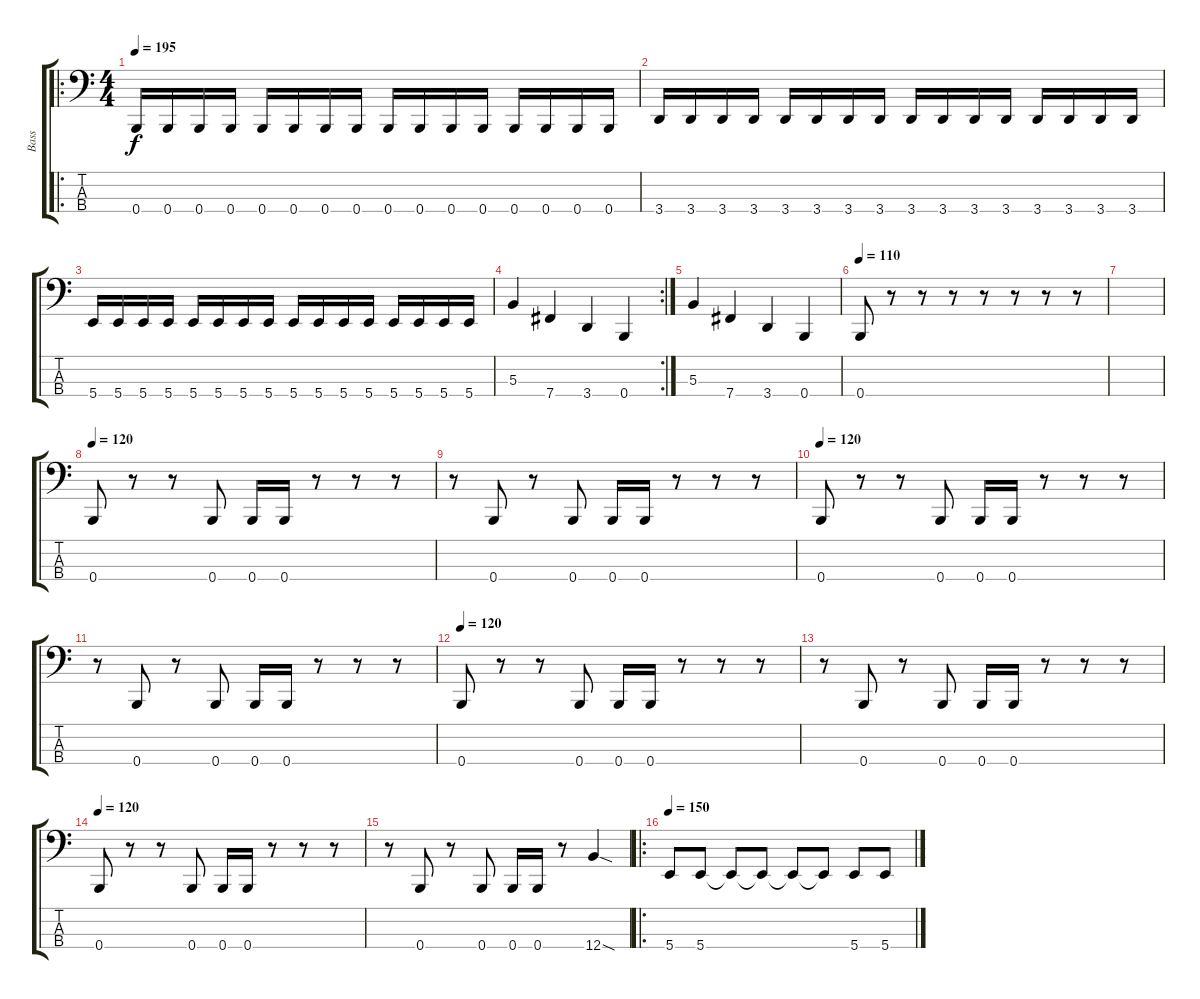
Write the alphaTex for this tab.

\track ("Bass" "Bass") {instrument electricbasspick}
\staff {score tabs}
\tuning (E2 B1 Gb1 B0) {hide}
\ro
\ts (4 4)
\tempo 195
\clef f4
\ks c
0.4.16{dy f} 0.4.16 0.4.16 0.4.16 0.4.16 0.4.16 0.4.16 0.4.16 0.4.16 0.4.16 0.4.16 0.4.16 0.4.16 0.4.16 0.4.16 0.4.16 |
3.4.16 3.4.16 3.4.16 3.4.16 3.4.16 3.4.16 3.4.16 3.4.16 3.4.16 3.4.16 3.4.16 3.4.16 3.4.16 3.4.16 3.4.16 3.4.16 |
5.4.16 5.4.16 5.4.16 5.4.16 5.4.16 5.4.16 5.4.16 5.4.16 5.4.16 5.4.16 5.4.16 5.4.16 5.4.16 5.4.16 5.4.16 5.4.16 |
\rc 2
5.3.4 7.4.4 3.4.4 0.4.4 |
5.3.4 7.4.4 3.4.4 0.4.4 |
\tempo 110
0.4.8 r.8 r.8 r.8 r.8 r.8 r.8 r.8 |
|
\tempo 120
0.4.8 r.8 r.8 0.4.8 0.4.16 0.4.16 r.8 r.8 r.8 |
r.8 0.4.8 r.8 0.4.8 0.4.16 0.4.16 r.8 r.8 r.8 |
\tempo 120
0.4.8 r.8 r.8 0.4.8 0.4.16 0.4.16 r.8 r.8 r.8 |
r.8 0.4.8 r.8 0.4.8 0.4.16 0.4.16 r.8 r.8 r.8 |
\tempo 120
0.4.8 r.8 r.8 0.4.8 0.4.16 0.4.16 r.8 r.8 r.8 |
r.8 0.4.8 r.8 0.4.8 0.4.16 0.4.16 r.8 r.8 r.8 |
\tempo 120
0.4.8 r.8 r.8 0.4.8 0.4.16 0.4.16 r.8 r.8 r.8 |
r.8 0.4.8 r.8 0.4.8 0.4.16 0.4.16 r.8 12.4{sod}.4 |
\ro
\tempo 150
5.4.8 5.4.8 5.4{t}.8 5.4{t}.8 5.4{t}.8 5.4{t}.8 5.4.8 5.4.8
